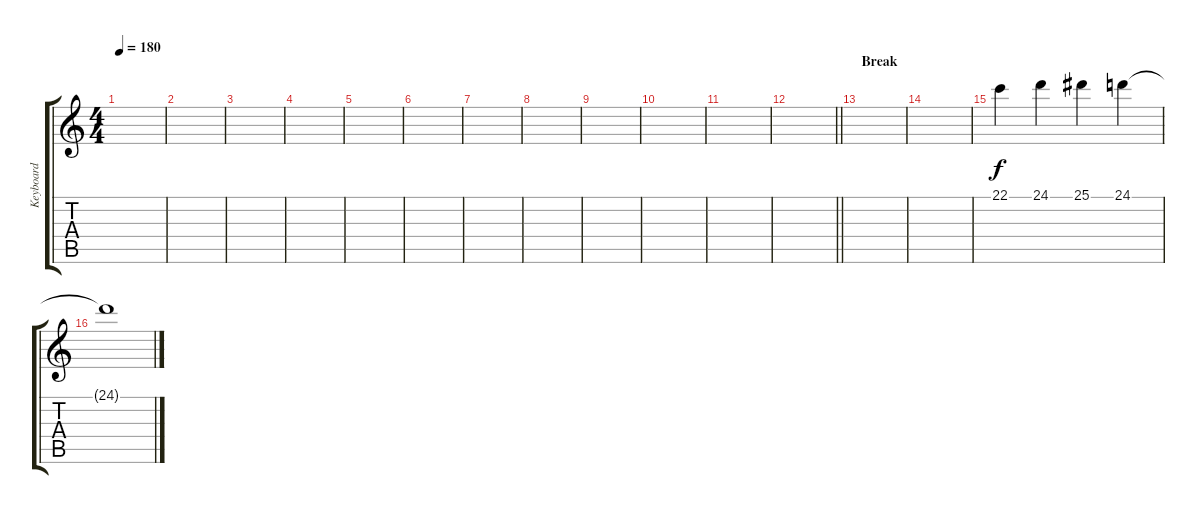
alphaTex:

\track ("Keyboard" "Keyboard") {instrument acousticgrandpiano}
\staff {score tabs}
\tuning (D4 A3 F3 C3 G2 C2) {hide}
\ts (4 4)
\tempo 180
\clef g2
\ks c
|
|
|
|
|
|
|
|
|
|
|
\barLineRight lightlight
|
\section ("" "Break")
|
|
22.1.4 24.1.4 25.1.4 24.1.4 |
24.1{t}.1
